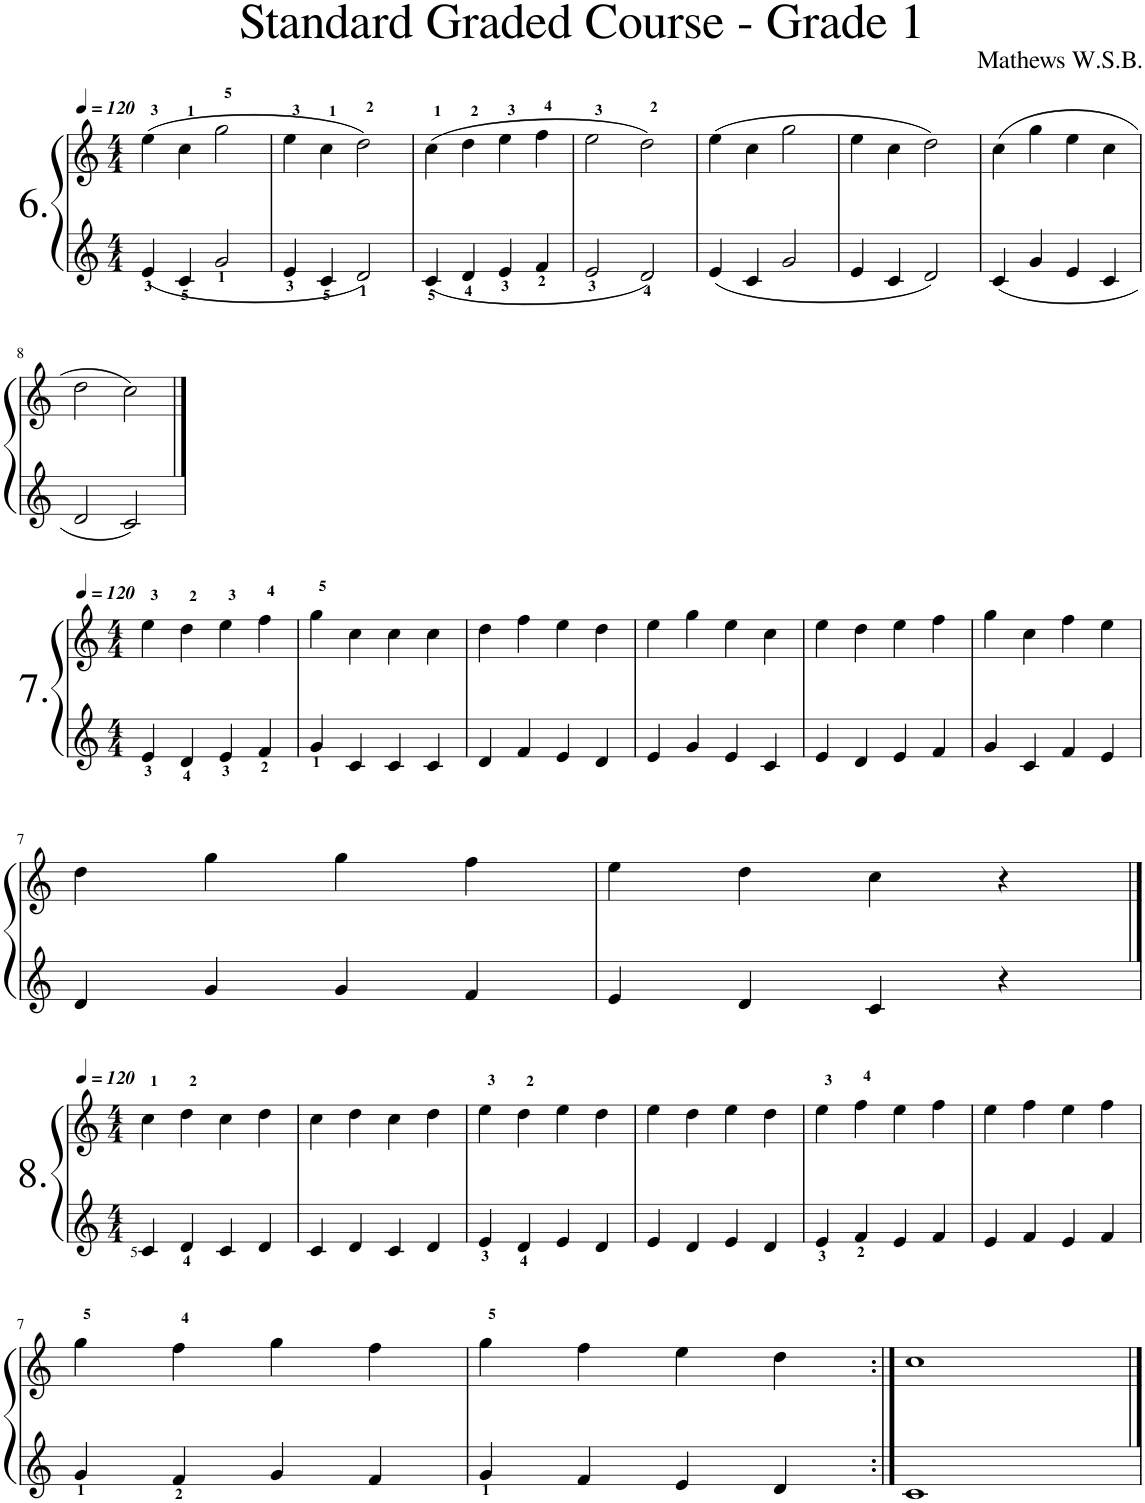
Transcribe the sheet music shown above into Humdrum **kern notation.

**kern	**kern
*part1	*part1
*staff2	*staff1
*I"Piano	*
*I'Pno.	*
*clefG2	*clefG2
*k[]	*k[]
*M4/4	*M4/4
*MM120	*MM120
=1	=1
4e/	(4ee\
4c/	4cc\
2g/	2gg\
=2	=2
4e/	4ee\
4c/	4cc\
2d/	2dd\)
=3	=3
4c/	(4cc\
4d/	4dd\
4e/	4ee\
4f/	4ff\
=4	=4
2e/	2ee\
2d/	2dd\)
=5	=5
4e/	(4ee\
4c/	4cc\
2g/	2gg\
=6	=6
4e/	4ee\
4c/	4cc\
2d/	2dd\)
=7	=7
4c/	(4cc\
4g/	4gg\
4e/	4ee\
4c/	4cc\
!!LO:LB:g=z
=8	=8
2d/	2dd\
2c/	2cc\)
!!LO:LB:g=z
==1	==1
*M4/4	*M4/4
*	*MM120
4e/	4ee\
4d/	4dd\
4e/	4ee\
4f/	4ff\
=2	=2
4g/	4gg\
4c/	4cc\
4c/	4cc\
4c/	4cc\
=3	=3
4d/	4dd\
4f/	4ff\
4e/	4ee\
4d/	4dd\
=4	=4
4e/	4ee\
4g/	4gg\
4e/	4ee\
4c/	4cc\
=5	=5
4e/	4ee\
4d/	4dd\
4e/	4ee\
4f/	4ff\
=6	=6
4g/	4gg\
4c/	4cc\
4f/	4ff\
4e/	4ee\
!!LO:LB:g=z
=7	=7
4d/	4dd\
4g/	4gg\
4g/	4gg\
4f/	4ff\
=8	=8
4e/	4ee\
4d/	4dd\
4c/	4cc\
4r	4r
!!LO:LB:g=z
==1	==1
*M4/4	*M4/4
*	*MM120
4c/	4cc\
4d/	4dd\
4c/	4cc\
4d/	4dd\
=2	=2
4c/	4cc\
4d/	4dd\
4c/	4cc\
4d/	4dd\
=3	=3
4e/	4ee\
4d/	4dd\
4e/	4ee\
4d/	4dd\
=4	=4
4e/	4ee\
4d/	4dd\
4e/	4ee\
4d/	4dd\
=5	=5
4e/	4ee\
4f/	4ff\
4e/	4ee\
4f/	4ff\
=6	=6
4e/	4ee\
4f/	4ff\
4e/	4ee\
4f/	4ff\
!!LO:LB:g=z
=7	=7
4g/	4gg\
4f/	4ff\
4g/	4gg\
4f/	4ff\
=8	=8
4g/	4gg\
4f/	4ff\
4e/	4ee\
4d/	4dd\
=9:|!	=9:|!
1c	1cc
==	==
*-	*-
